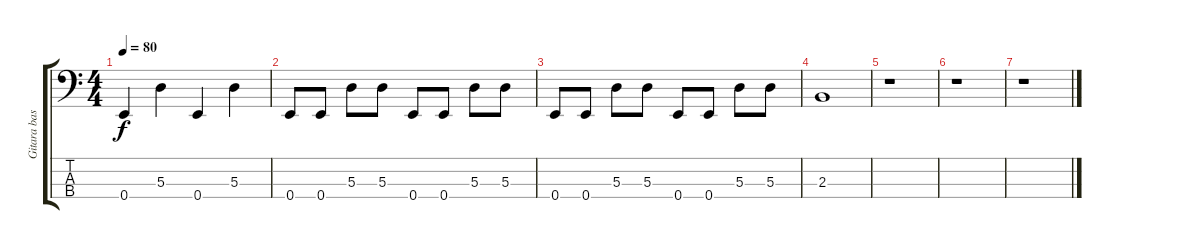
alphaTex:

\track ("Gitara basowa" "Gitara bas") {instrument electricbassfinger}
\staff {score tabs}
\tuning (G2 D2 A1 E1) {hide}
\ts (4 4)
\tempo 80
\clef f4
\ks c
0.4.4{dy f} 5.3.4 0.4.4 5.3.4 |
0.4.8 0.4.8 5.3.8 5.3.8 0.4.8 0.4.8 5.3.8 5.3.8 |
0.4.8 0.4.8 5.3.8 5.3.8 0.4.8 0.4.8 5.3.8 5.3.8 |
2.3.1 |
r.1 |
r.1 |
r.1
